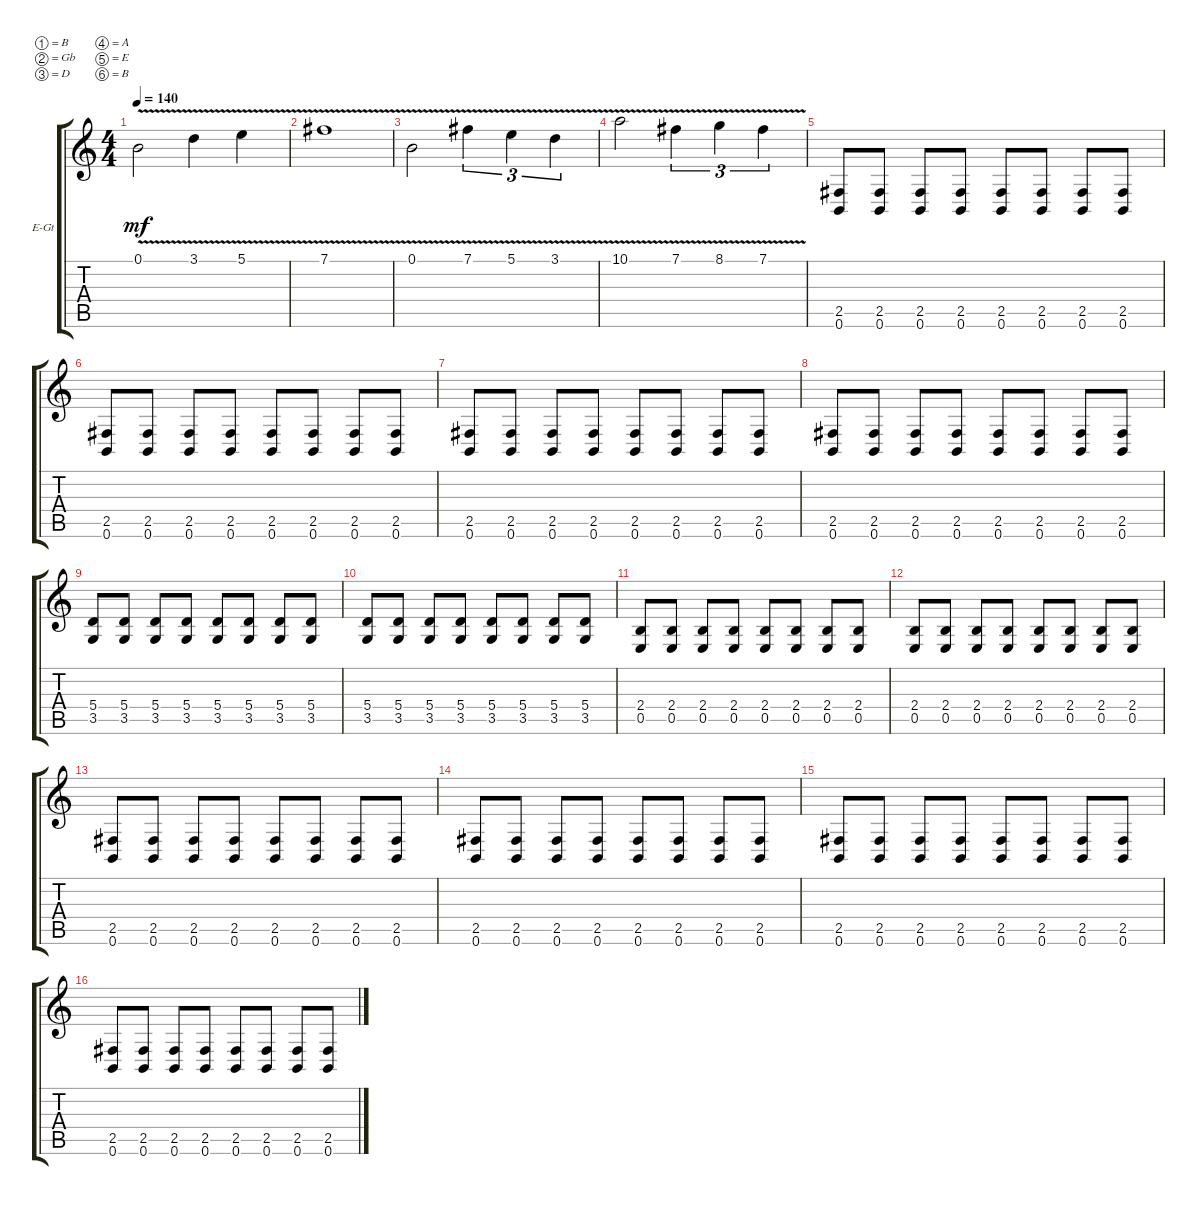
\bracketExtendMode groupsimilarinstruments
\firstSystemTrackNameOrientation horizontal
\otherSystemsTrackNameOrientation horizontal
\track ("Electric Guitar" "E-Gt") {instrument distortionguitar}
\staff {score tabs}
\tuning (B3 Gb3 D3 A2 E2 B1)
\ts (4 4)
\tempo 140
\clef g2
\ks c
0.1{v}.2{dy mf} 3.1{v}.4 5.1{v}.4 |
7.1{v}.1 |
0.1{v}.2 7.1{v}.4{tu (3 2)} 5.1{v}.4{tu (3 2)} 3.1{v}.4{tu (3 2)} |
10.1{v}.2 7.1{v}.4{tu (3 2)} 8.1{v}.4{tu (3 2)} 7.1{v}.4{tu (3 2)} |
(0.6 2.5).8 (2.5 0.6).8 (0.6 2.5).8 (0.6 2.5).8 (0.6 2.5).8 (0.6 2.5).8 (0.6 2.5).8 (0.6 2.5).8 |
(0.6 2.5).8 (0.6 2.5).8 (0.6 2.5).8 (0.6 2.5).8 (0.6 2.5).8 (0.6 2.5).8 (0.6 2.5).8 (0.6 2.5).8 |
(0.6 2.5).8 (2.5 0.6).8 (0.6 2.5).8 (0.6 2.5).8 (0.6 2.5).8 (0.6 2.5).8 (0.6 2.5).8 (0.6 2.5).8 |
(0.6 2.5).8 (0.6 2.5).8 (0.6 2.5).8 (0.6 2.5).8 (0.6 2.5).8 (0.6 2.5).8 (0.6 2.5).8 (0.6 2.5).8 |
(3.5 5.4).8 (3.5 5.4).8 (3.5 5.4).8 (3.5 5.4).8 (3.5 5.4).8 (3.5 5.4).8 (3.5 5.4).8 (3.5 5.4).8 |
(3.5 5.4).8 (3.5 5.4).8 (3.5 5.4).8 (3.5 5.4).8 (3.5 5.4).8 (3.5 5.4).8 (3.5 5.4).8 (3.5 5.4).8 |
(0.5 2.4).8 (0.5 2.4).8 (0.5 2.4).8 (0.5 2.4).8 (0.5 2.4).8 (0.5 2.4).8 (0.5 2.4).8 (0.5 2.4).8 |
(0.5 2.4).8 (0.5 2.4).8 (0.5 2.4).8 (0.5 2.4).8 (0.5 2.4).8 (0.5 2.4).8 (0.5 2.4).8 (0.5 2.4).8 |
(0.6 2.5).8 (2.5 0.6).8 (0.6 2.5).8 (0.6 2.5).8 (0.6 2.5).8 (0.6 2.5).8 (0.6 2.5).8 (0.6 2.5).8 |
(0.6 2.5).8 (0.6 2.5).8 (0.6 2.5).8 (0.6 2.5).8 (0.6 2.5).8 (0.6 2.5).8 (0.6 2.5).8 (0.6 2.5).8 |
(0.6 2.5).8 (2.5 0.6).8 (0.6 2.5).8 (0.6 2.5).8 (0.6 2.5).8 (0.6 2.5).8 (0.6 2.5).8 (0.6 2.5).8 |
(0.6 2.5).8 (0.6 2.5).8 (0.6 2.5).8 (0.6 2.5).8 (0.6 2.5).8 (0.6 2.5).8 (0.6 2.5).8 (0.6 2.5).8
